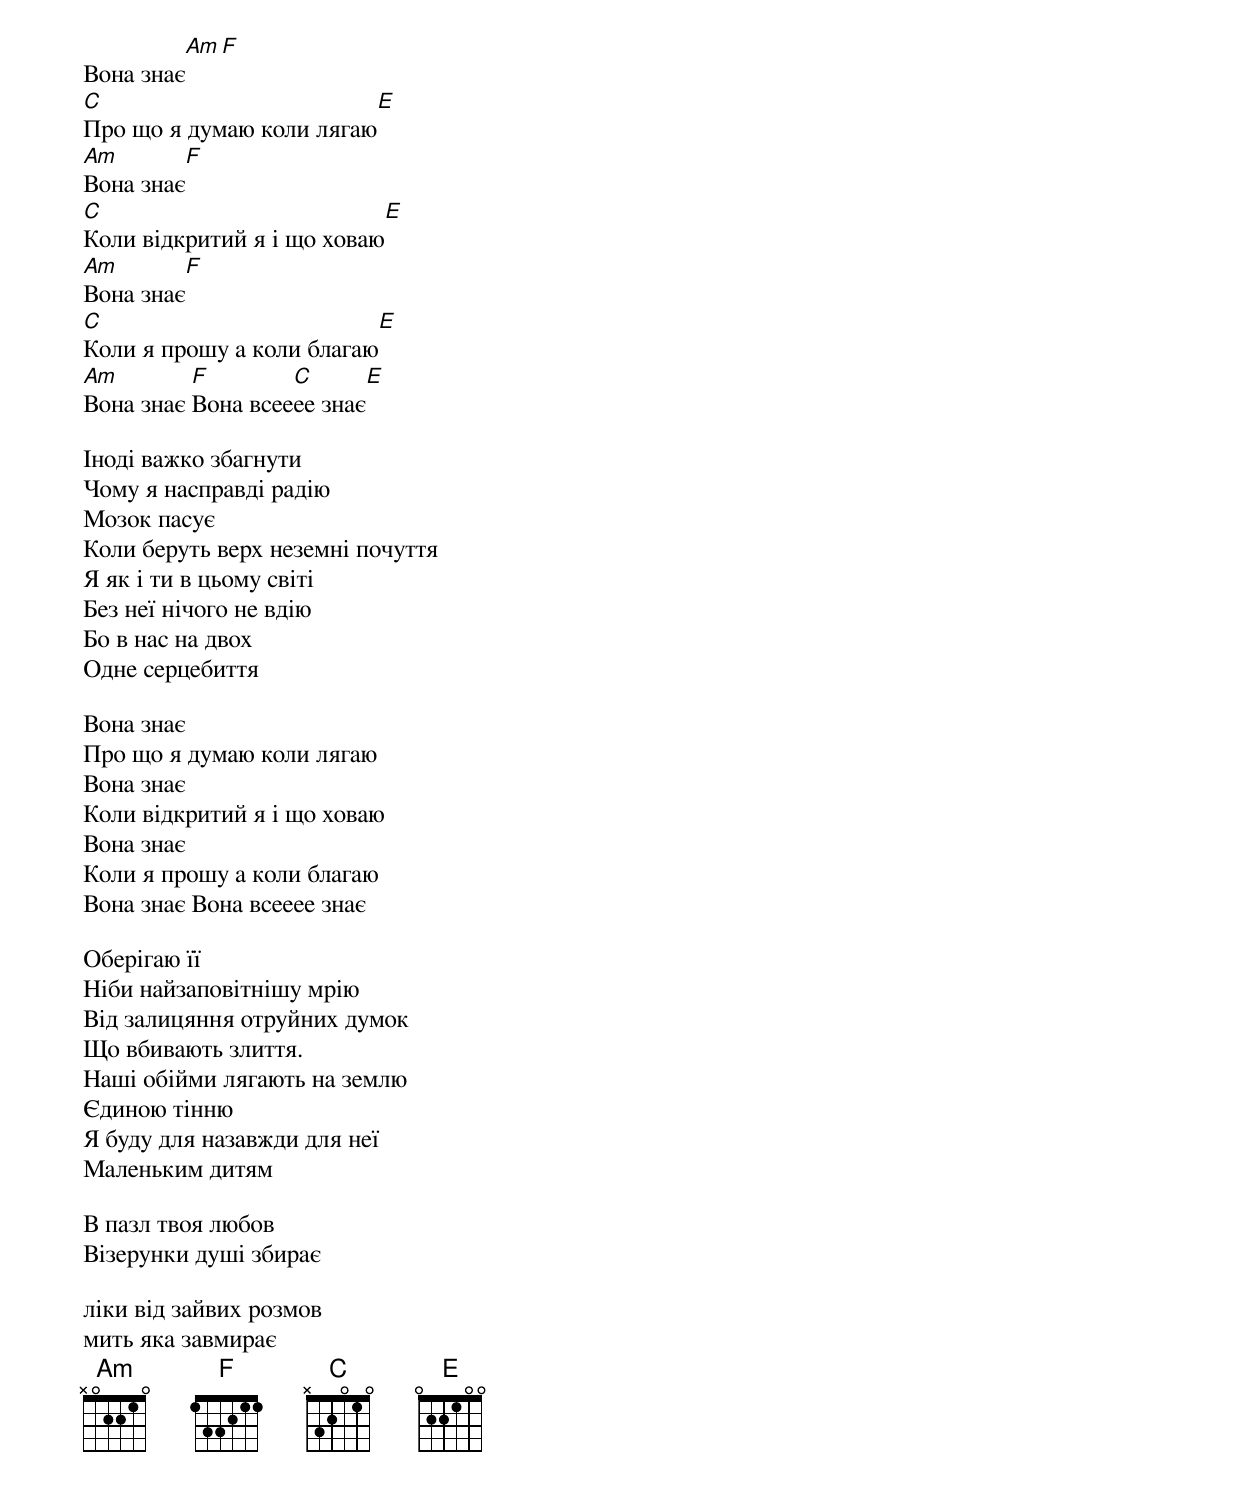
                Am        F
Вона знає
C                                E
Про що я думаю коли лягаю
Am        F
Вона знає
C                                E
Коли вiдкритий я i що ховаю
Am        F
Вона знає
C                                E
Коли я прошу а коли благаю
Am        F        C          E
Вона знає Вона всееее знає

Інодi важко збагнути
Чому я насправдi радiю
Мозок пасує
Коли беруть верх неземнi почуття
Я як i ти в цьому свiтi
Без неї нiчого не вдiю
Бо в нас на двох
Одне серцебиття

Вона знає
Про що я думаю коли лягаю
Вона знає
Коли вiдкритий я i що ховаю
Вона знає
Коли я прошу а коли благаю
Вона знає Вона всееее знає

Оберiгаю її
Нiби найзаповiтнiшу мрiю
Вiд залицяння отруйних думок
Що вбивають злиття.
Нашi обiйми лягають на землю
Єдиною тiнню
Я буду для назавжди для неї
Маленьким дитям

В пазл твоя любов
Вiзерунки душi збирає

лiки вiд зайвих розмов
мить яка завмирає
